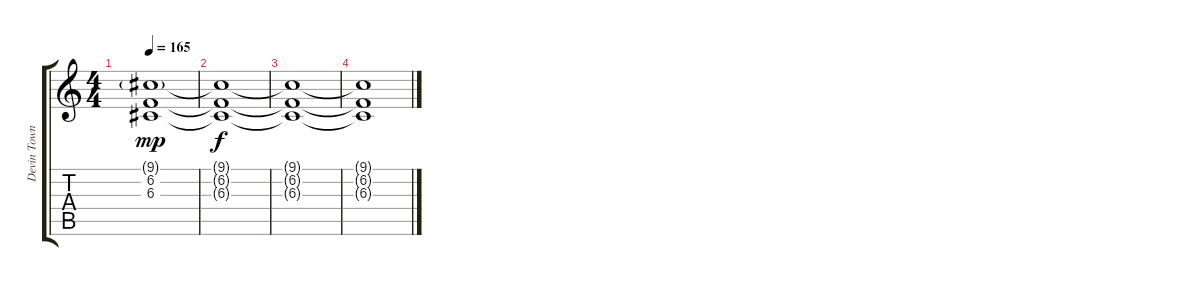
\track ("Devin Townsend (Synthetiser)" "Devin Town") {instrument stringensemble1}
\staff {score tabs}
\tuning (E4 B3 G3 D3 A2 E2) {hide}
\ts (4 4)
\tempo 165
\clef g2
\ks c
(9.1{g} 6.2 6.3).1{dy mp} |
(9.1{t} 6.2{t} 6.3{t}).1{dy f} |
(9.1{t} 6.2{t} 6.3{t}).1 |
(9.1{t} 6.2{t} 6.3{t}).1
